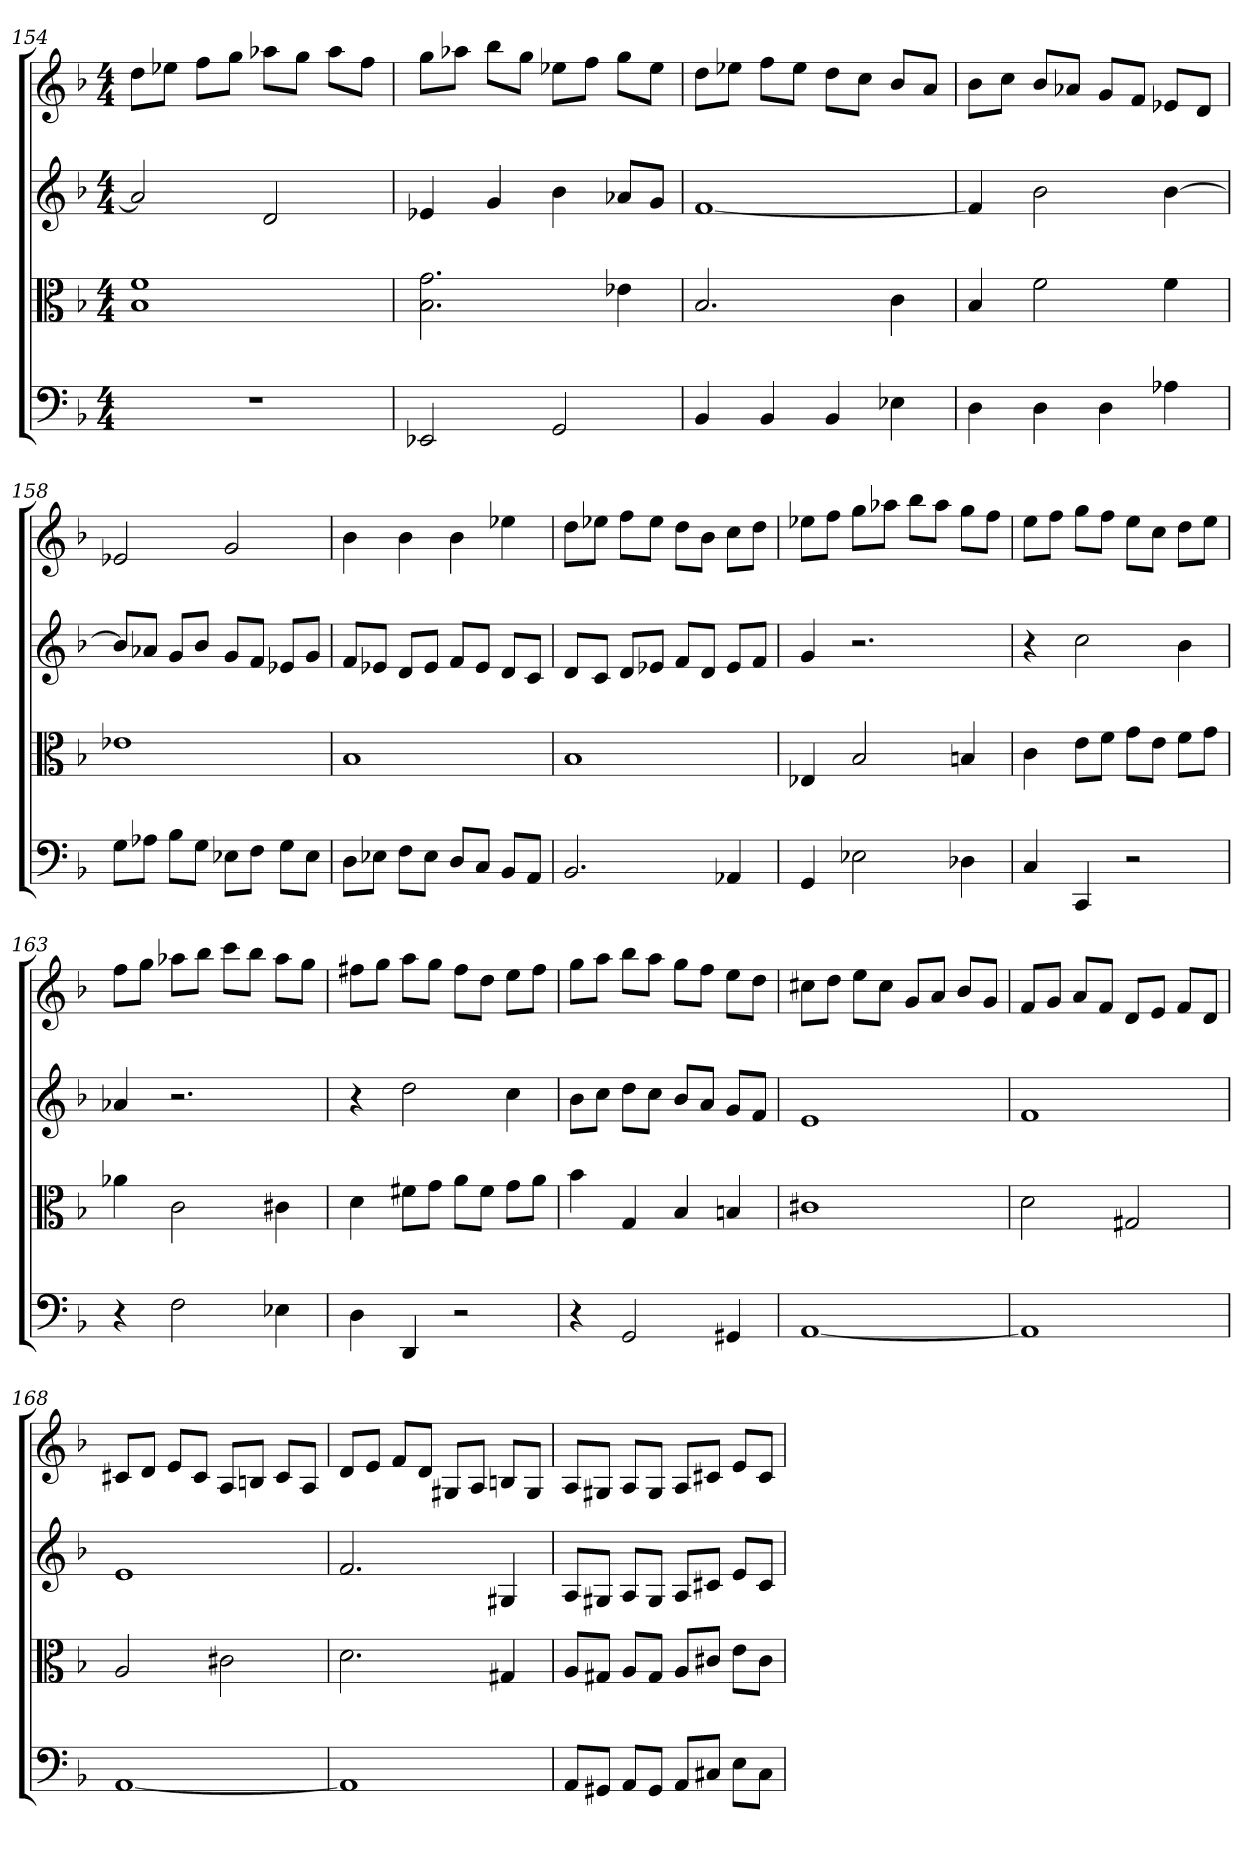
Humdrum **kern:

**kern	**kern	**kern	**kern
*part4	*part3	*part2	*part1
*staff4	*staff3	*staff2	*staff1
*clefF4	*clefC3	*	*
*k[b-]	*k[b-]	*k[b-]	*k[b-]
*F:	*F:	*F:	*F:
*M4/4	*M4/4	*M4/4	*M4/4
=154	=154	=154	=154
1r	1B- 1f	2a-]	8ddL
.	.	.	8ee-XJ
.	.	.	8ffL
.	.	.	8ggJ
.	.	2d	8aa-XL
.	.	.	8ggJ
.	.	.	8aa-L
.	.	.	8ffJ
=155	=155	=155	=155
2EE-X	2.B- 2.g	4e-X	8ggL
.	.	.	8aa-XJ
.	.	4g	8bb-L
.	.	.	8ggJ
2GG	.	4b-	8ee-XL
.	.	.	8ffJ
.	4e-X	8a-XL	8ggL
.	.	8gJ	8ee-J
=156	=156	=156	=156
4BB-	2.B-	[1f	8ddL
.	.	.	8ee-XJ
4BB-	.	.	8ffL
.	.	.	8ee-J
4BB-	.	.	8ddL
.	.	.	8ccJ
4E-X	4c	.	8b-L
.	.	.	8aJ
=157	=157	=157	=157
4D	4B-	4f]	8b-L
.	.	.	8ccJ
4D	2f	2b-	8b-L
.	.	.	8a-XJ
4D	.	.	8gL
.	.	.	8fJ
4A-X	4f	[4b-	8e-XL
.	.	.	8dJ
=158	=158	=158	=158
8G\L	1e-X	8b-L]	2e-X
8A-X\J	.	8a-XJ	.
8B-\L	.	8gL	.
8G\J	.	8b-J	.
8E-X\L	.	8gL	2g
8F\J	.	8fJ	.
8G\L	.	8e-XL	.
8E-\J	.	8gJ	.
=159	=159	=159	=159
8D\L	1B-	8fL	4b-
8E-X\J	.	8e-XJ	.
8F\L	.	8dL	4b-
8E-\J	.	8e-J	.
8D/L	.	8fL	4b-
8C/J	.	8e-J	.
8BB-/L	.	8dL	4ee-X
8AA/J	.	8cJ	.
=160	=160	=160	=160
2.BB-	1B-	8dL	8ddL
.	.	8cJ	8ee-XJ
.	.	8dL	8ffL
.	.	8e-XJ	8ee-J
.	.	8fL	8ddL
.	.	8dJ	8b-J
4AA-X	.	8e-L	8ccL
.	.	8fJ	8ddJ
=161	=161	=161	=161
4GG	4E-X	4g	8ee-XL
.	.	.	8ffJ
2E-X	2B-	2.r	8ggL
.	.	.	8aa-XJ
.	.	.	8bb-L
.	.	.	8aa-J
4D-X	4Bn	.	8ggL
.	.	.	8ffJ
=162	=162	=162	=162
4C	4c	4r	8eeL
.	.	.	8ffJ
4CC	8e\L	2cc	8ggL
.	8f\J	.	8ffJ
2r	8g\L	.	8eeL
.	8e\J	.	8ccJ
.	8f\L	4b-	8ddL
.	8g\J	.	8eeJ
=163	=163	=163	=163
4r	4a-X	4a-X	8ffL
.	.	.	8ggJ
2F	2c	2.r	8aa-XL
.	.	.	8bb-J
.	.	.	8cccL
.	.	.	8bb-J
4E-X	4c#X	.	8aa-L
.	.	.	8ggJ
=164	=164	=164	=164
4D	4d	4r	8ff#XL
.	.	.	8ggJ
4DD	8f#X\L	2dd	8aaL
.	8g\J	.	8ggJ
2r	8a\L	.	8ff#L
.	8f#\J	.	8ddJ
.	8g\L	4cc	8eeL
.	8a\J	.	8ff#J
=165	=165	=165	=165
4r	4b-	8b-L	8ggL
.	.	8ccJ	8aaJ
2GG	4G	8ddL	8bb-L
.	.	8ccJ	8aaJ
.	4B-	8b-L	8ggL
.	.	8aJ	8ffJ
4GG#X	4Bn	8gL	8eeL
.	.	8fJ	8ddJ
=166	=166	=166	=166
[1AA	1c#X	1e	8cc#XL
.	.	.	8ddJ
.	.	.	8eeL
.	.	.	8cc#J
.	.	.	8gL
.	.	.	8aJ
.	.	.	8b-L
.	.	.	8gJ
=167	=167	=167	=167
1AA]	2d	1f	8fL
.	.	.	8gJ
.	.	.	8aL
.	.	.	8fJ
.	2G#X	.	8dL
.	.	.	8eJ
.	.	.	8fL
.	.	.	8dJ
=168	=168	=168	=168
[1AA	2A	1e	8c#XL
.	.	.	8dJ
.	.	.	8eL
.	.	.	8c#J
.	2c#X	.	8AL
.	.	.	8BnJ
.	.	.	8c#L
.	.	.	8AJ
=169	=169	=169	=169
1AA]	2.d	2.f	8dL
.	.	.	8eJ
.	.	.	8fL
.	.	.	8dJ
.	.	.	8G#XL
.	.	.	8AJ
.	4G#X	4G#X	8BnL
.	.	.	8G#J
=170	=170	=170	=170
8AA/L	8A/L	8AL	8AL
8GG#X/J	8G#X/J	8G#XJ	8G#XJ
8AA/L	8A/L	8AL	8AL
8GG#/J	8G#/J	8G#J	8G#J
8AA/L	8A/L	8AL	8AL
8C#X/J	8c#X/J	8c#XJ	8c#XJ
8E\L	8e\L	8eL	8eL
8C#\J	8c#\J	8c#J	8c#J
=	=	=	=
*-	*-	*-	*-
